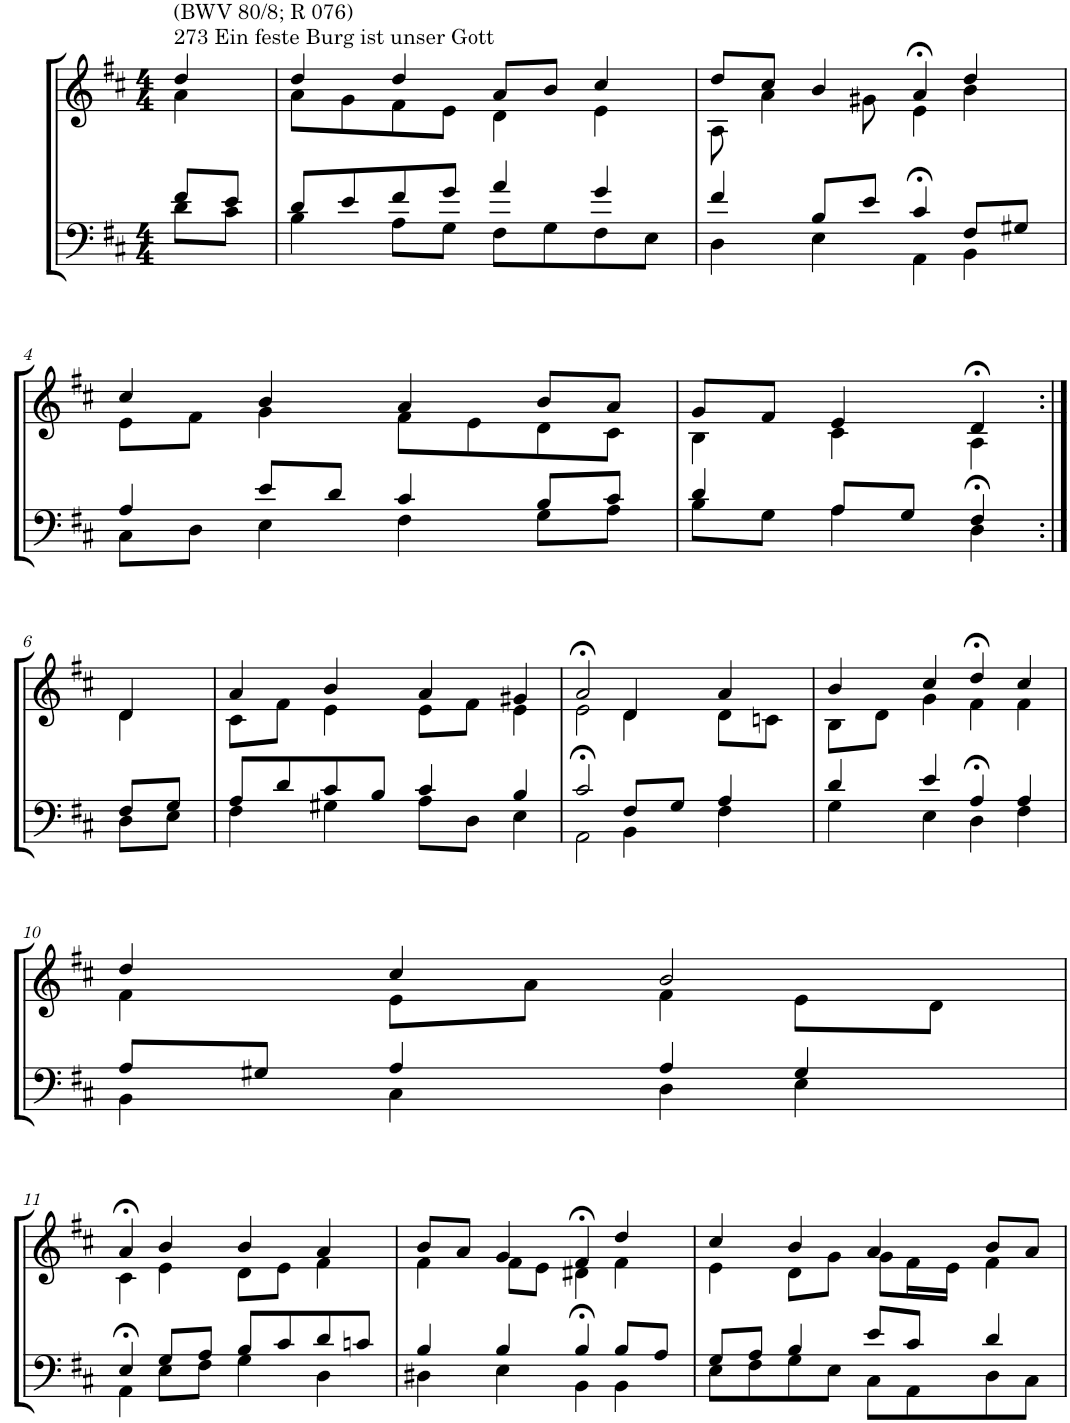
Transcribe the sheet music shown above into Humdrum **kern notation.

**kern	**kern
*part2	*part1
*staff2	*staff1
*I"Tenor/Baß	*I"Sopran/Alt
*clefF4	*clefG2
*k[f#c#]	*k[f#c#]
*M4/4	*M4/4
=1	=1
*^	*^
!	!	!LO:TX:a:t=273 Ein feste Burg ist unser Gott	!
!	!	!LO:TX:a:t=(BWV 80/8; R 076)	!
8f#/L	8d\L	4dd/	4a\
8e/J	8c#\J	.	.
=2	=2	=2	=2
8d/L	4B\	4dd/	8a\L
8e/	.	.	8g\
8f#/	8A\L	4dd/	8f#\
8g/J	8G\J	.	8e\J
4a/	8F#\L	8a/L	4d\
.	8G\	8b/J	.
4g/	8F#\	4cc#/	4e\
.	8E\J	.	.
=3	=3	=3	=3
4f#/	4D\	8dd/L	8A\
.	.	8cc#/J	4a\
8B/L	4E\	4b/	.
8e/J	.	.	8g#X\
4c#/	4AA>\	4a>/	4e\
8F#/L	4BB\	4dd/	4b\
8G#X/J	.	.	.
!!LO:LB:g=z	!!
=4	=4	=4	=4
4A/	8C#\L	4cc#/	8e\L
.	8D\J	.	8f#\J
8e/L	4E\	4b/	4g\
8d/J	.	.	.
4c#/	4F#\	4a/	8f#\L
.	.	.	8e\
8B/L	8G\L	8b/L	8d\
8c#/J	8A\J	8a/J	8c#\J
=5	=5	=5	=5
4d/	8B\L	8g/L	4B\
.	8G\J	8f#/J	.
8A/L	4A\	4e/	4c#\
8G/J	.	.	.
4F#/	4D>\	4d>/	4A\
!!LO:LB:g=z	!!
=6:|!	=6:|!	=6:|!	=6:|!
8F#/L	8D\L	4d/	4d\
8G/J	8E\J	.	.
=7	=7	=7	=7
8A/L	4F#\	4a/	8c#\L
8d/	.	.	8f#\J
8c#/	4G#X\	4b/	4e\
8B/J	.	.	.
4c#/	8A\L	4a/	8e\L
.	8D\J	.	8f#\J
4B/	4E\	4g#X/	4e\
=8	=8	=8	=8
2c#/	2AA>\	2a>/	2e\
8F#/L	4BB\	4d/	4d\
8G/J	.	.	.
4A/	4F#\	4a/	8d\L
.	.	.	8cn\J
=9	=9	=9	=9
4d/	4G\	4b/	8B\L
.	.	.	8d\J
4e/	4E\	4cc#/	4g\
4A/	4D>\	4dd>/	4f#\
4A/	4F#\	4cc#/	4f#\
!!LO:LB:g=z	!!
=10	=10	=10	=10
8A/L	4BB\	4dd/	4f#\
8G#X/J	.	.	.
4A/	4C#\	4cc#/	8e\L
.	.	.	8a\J
4A/	4D\	2b/	4f#\
4G#/	4E\	.	8e\L
.	.	.	8d\J
!!LO:LB:g=z	!!
=11	=11	=11	=11
4E/	4AA>\	4a>/	4c#\
8G/L	8E\L	4b/	4e\
8A/J	8F#\J	.	.
8B/L	4G\	4b/	8d\L
8c#/	.	.	8e\J
8d/	4D\	4a/	4f#\
8cn/J	.	.	.
=12	=12	=12	=12
4B/	4D#X\	8b/L	4f#\
.	.	8a/J	.
4B/	4E\	4g/	8f#\L
.	.	.	8e\J
4B/	4BB>\	4f#>/	4d#X\
8B/L	4BB\	4dd/	4f#\
8A/J	.	.	.
=13	=13	=13	=13
8G/L	8E\L	4cc#/	4e\
8A/J	8F#\	.	.
4B/	8G\	4b/	8d\L
.	8E\J	.	8g\J
8e/L	8C#\L	4a/	8g\L
8c#/J	8AA\	.	16f#\L
.	.	.	16e\JJ
4d/	8D\	8b/L	4f#\
.	8C#\J	8a/J	.
*v	*v	*	*
*	*v	*v
=	=
*-	*-
